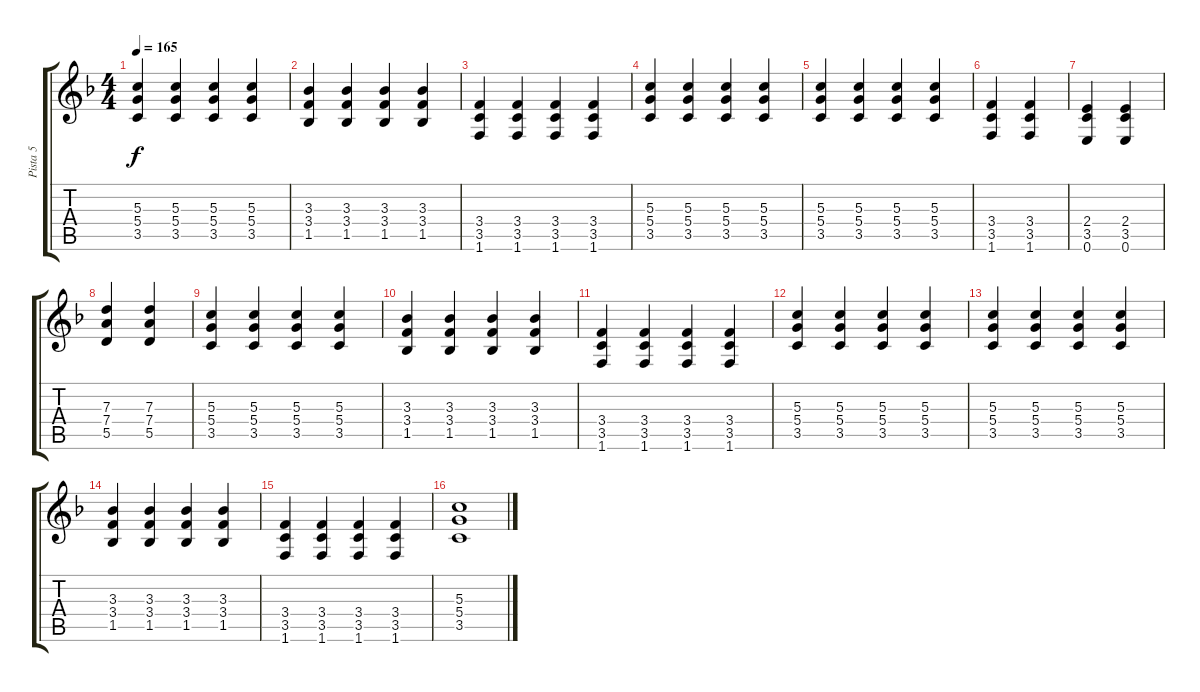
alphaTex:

\track ("Pista 5" "Pista 5") {instrument overdrivenguitar}
\staff {score tabs}
\tuning (E4 B3 G3 D3 A2 E2) {hide}
\ts (4 4)
\tempo 165
\clef g2
\ks f
(5.3 5.4 3.5).4{dy f} (5.3 5.4 3.5).4 (5.3 5.4 3.5).4 (5.3 5.4 3.5).4 |
(3.3 3.4 1.5).4 (3.3 3.4 1.5).4 (3.3 3.4 1.5).4 (3.3 3.4 1.5).4 |
(3.4 3.5 1.6).4 (3.4 3.5 1.6).4 (3.4 3.5 1.6).4 (3.4 3.5 1.6).4 |
(5.3 5.4 3.5).4 (5.3 5.4 3.5).4 (5.3 5.4 3.5).4 (5.3 5.4 3.5).4 |
(5.3 5.4 3.5).4 (5.3 5.4 3.5).4 (5.3 5.4 3.5).4 (5.3 5.4 3.5).4 |
(3.4 3.5 1.6).4 (3.4 3.5 1.6).4 |
(2.4 3.5 0.6).4 (2.4 3.5 0.6).4 |
(7.3 7.4 5.5).4 (7.3 7.4 5.5).4 |
(5.3 5.4 3.5).4 (5.3 5.4 3.5).4 (5.3 5.4 3.5).4 (5.3 5.4 3.5).4 |
(3.3 3.4 1.5).4 (3.3 3.4 1.5).4 (3.3 3.4 1.5).4 (3.3 3.4 1.5).4 |
(3.4 3.5 1.6).4 (3.4 3.5 1.6).4 (3.4 3.5 1.6).4 (3.4 3.5 1.6).4 |
(5.3 5.4 3.5).4 (5.3 5.4 3.5).4 (5.3 5.4 3.5).4 (5.3 5.4 3.5).4 |
(5.3 5.4 3.5).4 (5.3 5.4 3.5).4 (5.3 5.4 3.5).4 (5.3 5.4 3.5).4 |
(3.3 3.4 1.5).4 (3.3 3.4 1.5).4 (3.3 3.4 1.5).4 (3.3 3.4 1.5).4 |
(3.4 3.5 1.6).4 (3.4 3.5 1.6).4 (3.4 3.5 1.6).4 (3.4 3.5 1.6).4 |
(5.3 5.4 3.5).1{volume 0}
